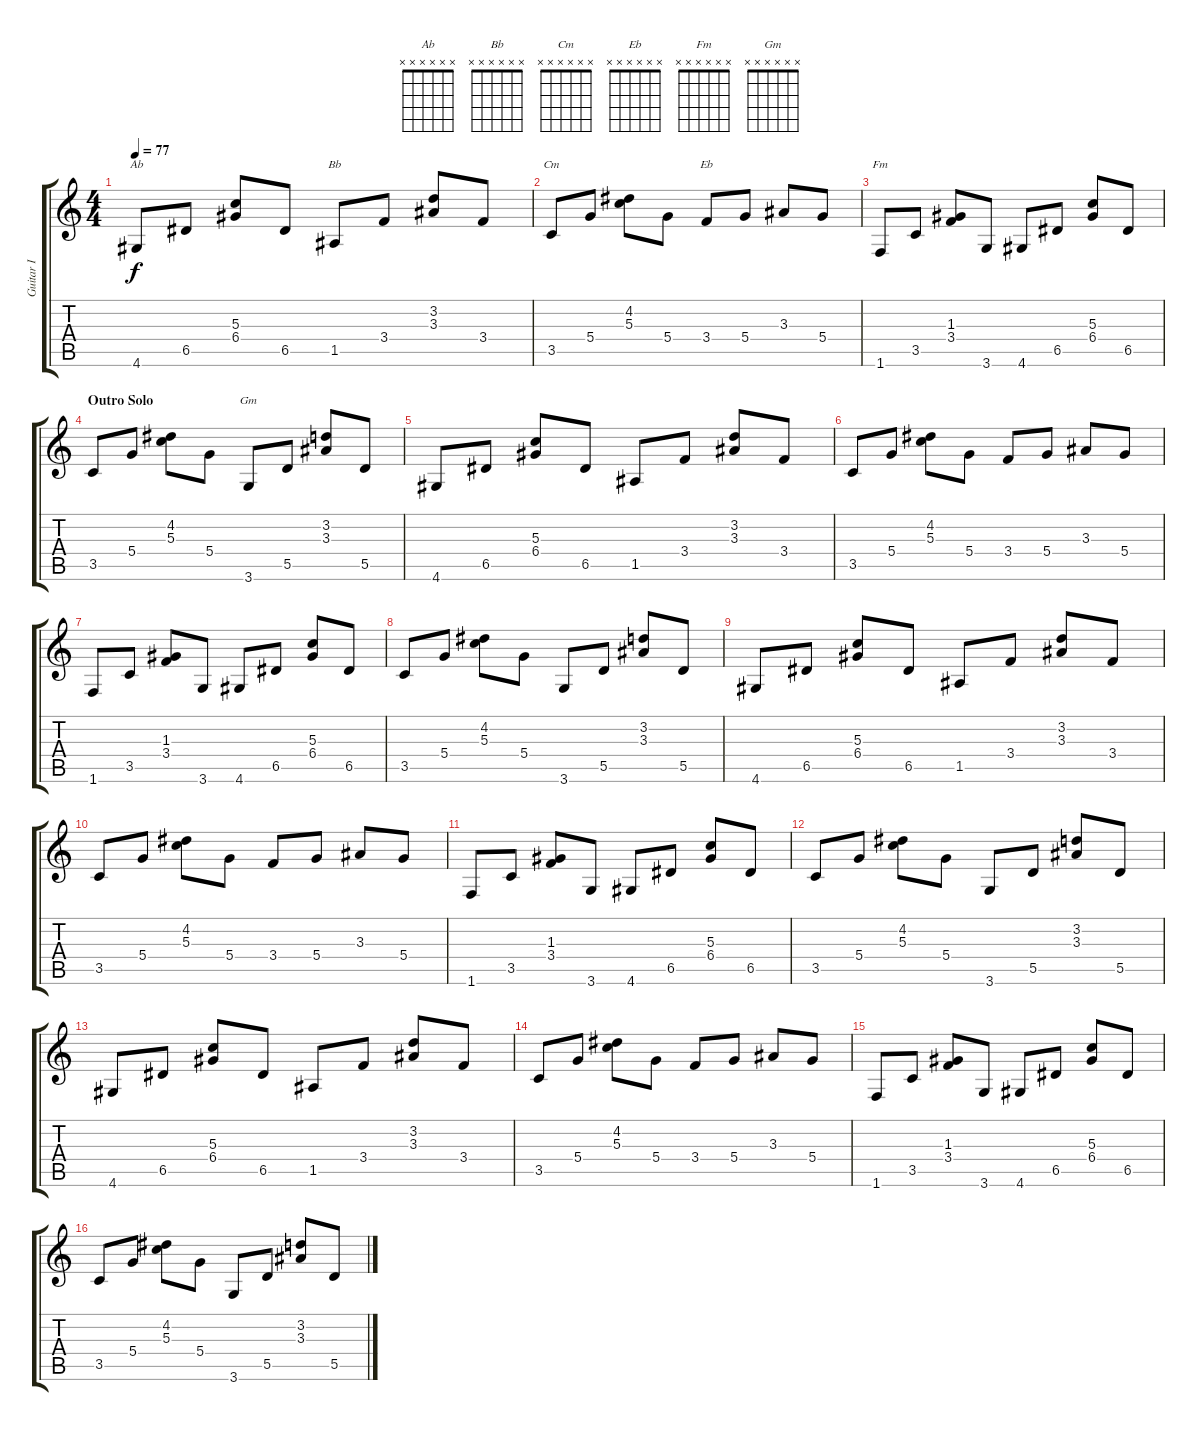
\track ("Guitar I" "Guitar I") {instrument acousticguitarnylon}
\staff {score tabs}
\tuning (E4 B3 G3 D3 A2 E2) {hide}
\chord ("Ab" x x x x x x)
\chord ("Bb" x x x x x x)
\chord ("Cm" x x x x x x)
\chord ("Eb" x x x x x x)
\chord ("Fm" x x x x x x)
\chord ("Gm" x x x x x x)
\ts (4 4)
\tempo 77
\clef g2
\ks c
4.6.8{ch "Ab" dy f} 6.5.8 (5.3 6.4).8 6.5.8 1.5.8{ch "Bb"} 3.4.8 (3.2 3.3).8 3.4.8 |
3.5.8{ch "Cm"} 5.4.8 (4.2 5.3).8 5.4.8 3.4.8{ch "Eb"} 5.4.8 3.3.8 5.4.8 |
1.6.8{ch "Fm"} 3.5.8 (1.3 3.4).8 3.6.8 4.6.8 6.5.8 (5.3 6.4).8 6.5.8 |
\section ("" "Outro Solo")
3.5.8 5.4.8 (4.2 5.3).8 5.4.8 3.6.8{ch "Gm"} 5.5.8 (3.2 3.3).8 5.5.8 |
4.6.8 6.5.8 (5.3 6.4).8 6.5.8 1.5.8 3.4.8 (3.2 3.3).8 3.4.8 |
3.5.8 5.4.8 (4.2 5.3).8 5.4.8 3.4.8 5.4.8 3.3.8 5.4.8 |
1.6.8 3.5.8 (1.3 3.4).8 3.6.8 4.6.8 6.5.8 (5.3 6.4).8 6.5.8 |
3.5.8 5.4.8 (4.2 5.3).8 5.4.8 3.6.8 5.5.8 (3.2 3.3).8 5.5.8 |
4.6.8 6.5.8 (5.3 6.4).8 6.5.8 1.5.8 3.4.8 (3.2 3.3).8 3.4.8 |
3.5.8 5.4.8 (4.2 5.3).8 5.4.8 3.4.8 5.4.8 3.3.8 5.4.8 |
1.6.8 3.5.8 (1.3 3.4).8 3.6.8 4.6.8 6.5.8 (5.3 6.4).8 6.5.8 |
3.5.8 5.4.8 (4.2 5.3).8 5.4.8 3.6.8 5.5.8 (3.2 3.3).8 5.5.8 |
4.6.8 6.5.8 (5.3 6.4).8 6.5.8 1.5.8 3.4.8 (3.2 3.3).8 3.4.8 |
3.5.8 5.4.8 (4.2 5.3).8 5.4.8 3.4.8 5.4.8 3.3.8 5.4.8 |
1.6.8 3.5.8 (1.3 3.4).8 3.6.8 4.6.8 6.5.8 (5.3 6.4).8 6.5.8 |
3.5.8 5.4.8 (4.2 5.3).8 5.4.8 3.6.8 5.5.8 (3.2 3.3).8 5.5.8
